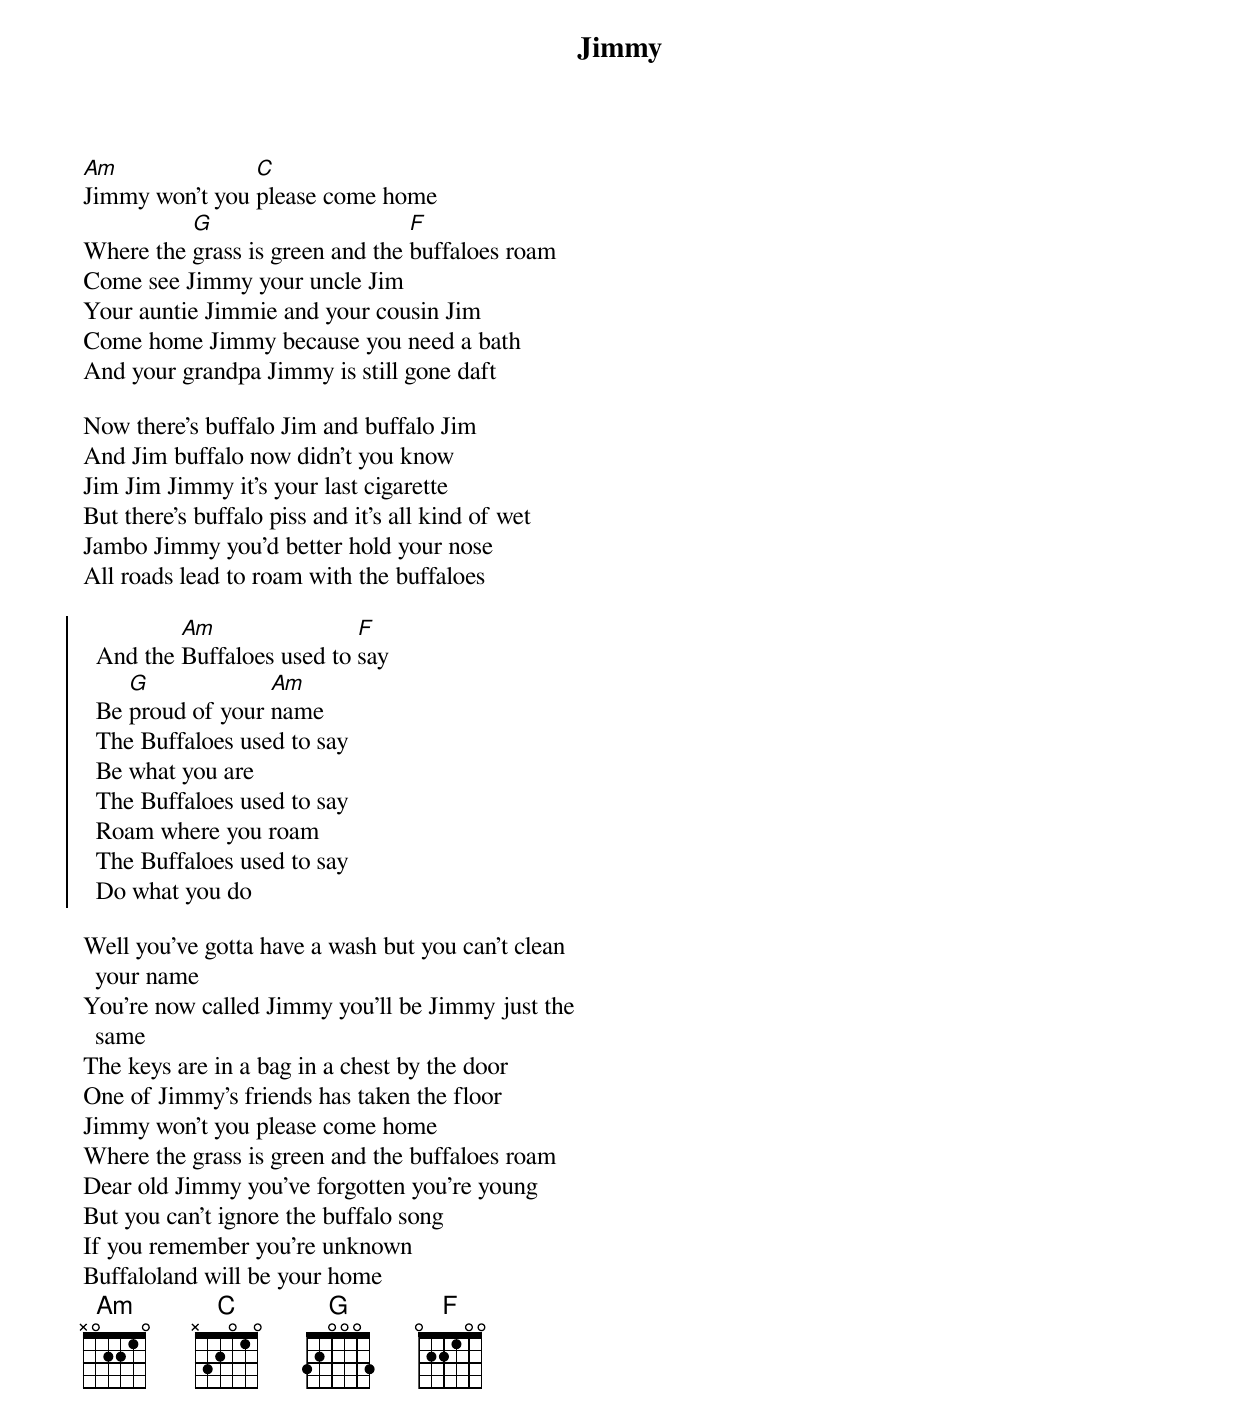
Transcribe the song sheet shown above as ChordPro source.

{title: Jimmy}
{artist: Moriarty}
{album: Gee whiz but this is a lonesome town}
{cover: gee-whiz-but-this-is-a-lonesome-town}
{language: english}
{columns: 2}
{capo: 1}
{define: Am frets X 0 2 2 1 0}
{define: C frets X 3 2 0 1 0}
{define: G frets 3 2 0 0 0 3}
{define: F base-fret 1 frets 0 2 2 1 0 0}

[Am]Jimmy won't you [C]please come home
Where the [G]grass is green and the [F]buffaloes roam
Come see Jimmy your uncle Jim
Your auntie Jimmie and your cousin Jim
Come home Jimmy because you need a bath
And your grandpa Jimmy is still gone daft

Now there's buffalo Jim and buffalo Jim
And Jim buffalo now didn't you know
Jim Jim Jimmy it's your last cigarette
But there's buffalo piss and it's all kind of wet
Jambo Jimmy you'd better hold your nose
All roads lead to roam with the buffaloes

{start_of_chorus}
  And the [Am]Buffaloes used to [F]say
  Be [G]proud of your [Am]name
  The Buffaloes used to say
  Be what you are
  The Buffaloes used to say
  Roam where you roam
  The Buffaloes used to say
  Do what you do
{end_of_chorus}

Well you've gotta have a wash but you can't clean your name
You're now called Jimmy you'll be Jimmy just the same
The keys are in a bag in a chest by the door
One of Jimmy's friends has taken the floor
Jimmy won't you please come home
Where the grass is green and the buffaloes roam
Dear old Jimmy you've forgotten you're young
But you can't ignore the buffalo song
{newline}
If you remember you're unknown
Buffaloland will be your home
